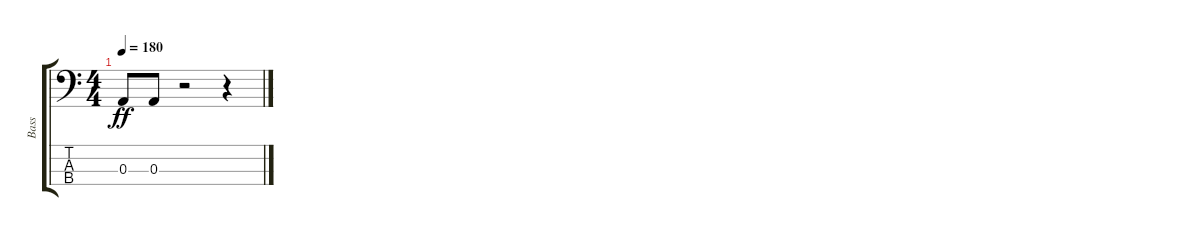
\track ("Bass" "Bass") {instrument electricbasspick}
\staff {score tabs}
\tuning (G2 D2 A1 E1) {hide}
\ts (4 4)
\tempo 180
\clef f4
\ks c
0.3.8{dy ff} 0.3.8 r.2 r.4
